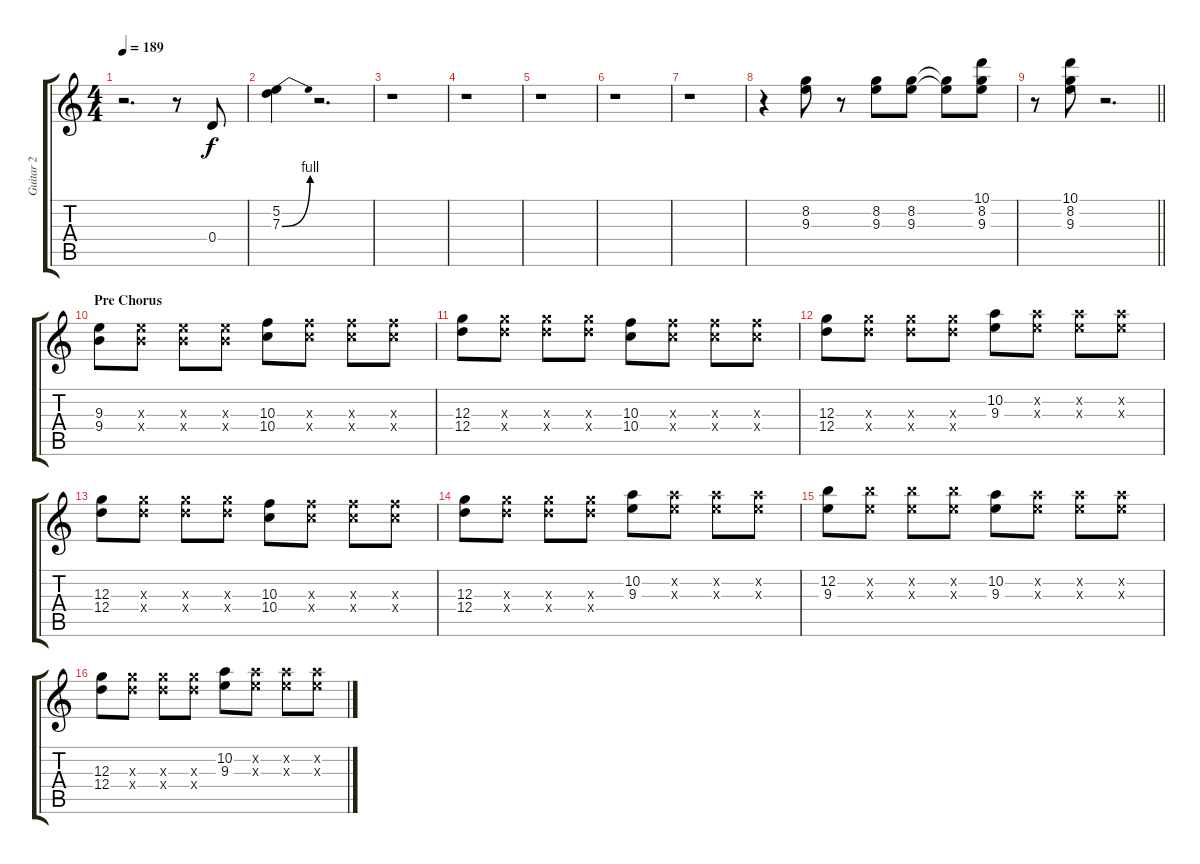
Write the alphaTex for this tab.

\track ("Guitar 2" "Guitar 2") {instrument overdrivenguitar}
\staff {score tabs}
\tuning (E4 B3 G3 D3 A2 E2) {hide}
\ts (4 4)
\tempo 189
\clef g2
\ks c
r.2{d dy f} r.8 0.4.8 |
(5.2 7.3{be (bend 0 0 60 4)}).4 r.2{d} |
r.1 |
r.1 |
r.1 |
r.1 |
r.1 |
r.4 (8.2 9.3).8 r.8 (8.2 9.3).8 (8.2 9.3).8 (8.2{t} 9.3{t}).8 (10.1 8.2 9.3).8 |
\barLineRight lightlight
r.8 (10.1 8.2 9.3).8 r.2{d} |
\section ("" "Pre Chorus")
(9.3 9.4).8 (9.3{x} 9.4{x}).8 (9.3{x} 9.4{x}).8 (9.3{x} 9.4{x}).8 (10.3 10.4).8 (10.3{x} 10.4{x}).8 (10.3{x} 10.4{x}).8 (10.3{x} 10.4{x}).8 |
(12.3 12.4).8 (12.3{x} 12.4{x}).8 (12.3{x} 12.4{x}).8 (12.3{x} 12.4{x}).8 (10.3 10.4).8 (10.3{x} 10.4{x}).8 (10.3{x} 10.4{x}).8 (10.3{x} 10.4{x}).8 |
(12.3 12.4).8 (12.3{x} 12.4{x}).8 (12.3{x} 12.4{x}).8 (12.3{x} 12.4{x}).8 (10.2 9.3).8 (10.2{x} 9.3{x}).8 (10.2{x} 9.3{x}).8 (10.2{x} 9.3{x}).8 |
(12.3 12.4).8 (12.3{x} 12.4{x}).8 (12.3{x} 12.4{x}).8 (12.3{x} 12.4{x}).8 (10.3 10.4).8 (10.3{x} 10.4{x}).8 (10.3{x} 10.4{x}).8 (10.3{x} 10.4{x}).8 |
(12.3 12.4).8 (12.3{x} 12.4{x}).8 (12.3{x} 12.4{x}).8 (12.3{x} 12.4{x}).8 (10.2 9.3).8 (10.2{x} 9.3{x}).8 (10.2{x} 9.3{x}).8 (10.2{x} 9.3{x}).8 |
(12.2 9.3).8 (12.2{x} 9.3{x}).8 (12.2{x} 9.3{x}).8 (12.2{x} 9.3{x}).8 (10.2 9.3).8 (10.2{x} 9.3{x}).8 (10.2{x} 9.3{x}).8 (10.2{x} 9.3{x}).8 |
(12.3 12.4).8 (12.3{x} 12.4{x}).8 (12.3{x} 12.4{x}).8 (12.3{x} 12.4{x}).8 (10.2 9.3).8 (10.2{x} 9.3{x}).8 (10.2{x} 9.3{x}).8 (10.2{x} 9.3{x}).8
